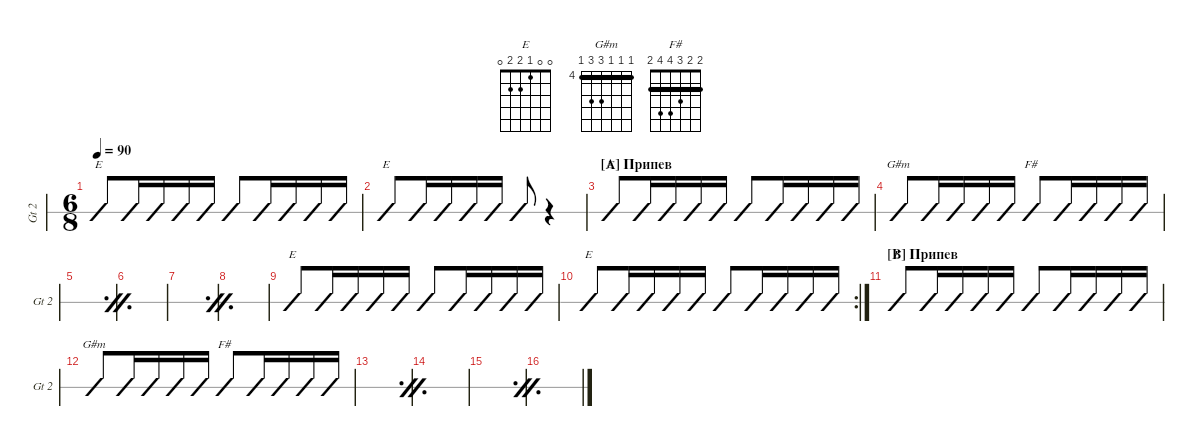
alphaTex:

\defaultSystemsLayout 4
\hideDynamics
\bracketExtendMode groupsimilarinstruments
\singleTrackTrackNamePolicy allsystems
\multiTrackTrackNamePolicy allsystems
\otherSystemsTrackNameOrientation horizontal
\track ("Guitar 2" "Gt 2") {instrument acousticguitarsteel}
\staff {slash}
\tuning (E4 B3 G3 D3 A2 E2)
\chord ("E" 0 0 1 2 2 0)
\chord ("G#m" 4 4 4 6 6 4) {firstfret 4 barre (4 4 4)}
\chord ("F#" 2 2 3 4 4 2) {barre (2 2)}
\ts (6 8)
\tempo 90
\clef g2
\ks b
(0.6 2.5 2.4 1.3 0.2 0.1).8{ch "E" dy mf} (0.6 2.5 2.4 1.3 0.2 0.1).16 (0.6 2.5 2.4 1.3 0.2 0.1).16 (0.6 2.5 2.4 1.3 0.2 0.1).16 (0.6 2.5 2.4 1.3 0.2 0.1).16 (0.6 2.5 2.4 1.3 0.2 0.1).8 (0.6 2.5 2.4 1.3 0.2 0.1).16 (0.6 2.5 2.4 1.3 0.2 0.1).16 (0.6 2.5 2.4 1.3 0.2 0.1).16 (0.6 2.5 2.4 1.3 0.2 0.1).16 |
(0.6 2.5 2.4 1.3 0.2 0.1).8{ch "E"} (0.6 2.5 2.4 1.3 0.2 0.1).16 (0.6 2.5 2.4 1.3 0.2 0.1).16 (0.6 2.5 2.4 1.3 0.2 0.1).16 (0.6 2.5 2.4 1.3 0.2 0.1).16 (0.6{st} 2.5{st} 2.4{st} 1.3{st} 0.2{st} 0.1{st}).8 r.4 |
\section ("A" "Припев")
(0.6 2.5 2.4 1.3 0.2 0.1).8{ch "E"} (0.6 2.5 2.4 1.3 0.2 0.1).16 (0.6 2.5 2.4 1.3 0.2 0.1).16 (0.6 2.5 2.4 1.3 0.2 0.1).16 (0.6 2.5 2.4 1.3 0.2 0.1).16 (0.6 2.5 2.4 1.3 0.2 0.1).8 (0.6 2.5 2.4 1.3 0.2 0.1).16 (0.6 2.5 2.4 1.3 0.2 0.1).16 (0.6 2.5 2.4 1.3 0.2 0.1).16 (0.6 2.5 2.4 1.3 0.2 0.1).16 |
(4.6 6.5 6.4 4.3 4.2 4.1).8{ch "G#m"} (4.6 6.5 6.4 4.3 4.2 4.1).16 (4.6 6.5 6.4 4.3 4.2 4.1).16 (4.6 6.5 6.4 4.3 4.2 4.1).16 (4.6 6.5 6.4 4.3 4.2 4.1).16 (2.6 4.5 4.4 3.3 2.2 2.1).8{ch "F#"} (2.6 4.5 4.4 3.3 2.2 2.1).16 (2.6 4.5 4.4 3.3 2.2 2.1).16 (2.6 4.5 4.4 3.3 2.2 2.1).16 (2.6 4.5 4.4 3.3 2.2 2.1).16 |
\simile firstofdouble
|
\simile secondofdouble
|
\simile firstofdouble
|
\simile secondofdouble
|
\simile none
(0.6 2.5 2.4 1.3 0.2 0.1).8{ch "E"} (0.6 2.5 2.4 1.3 0.2 0.1).16 (0.6 2.5 2.4 1.3 0.2 0.1).16 (0.6 2.5 2.4 1.3 0.2 0.1).16 (0.6 2.5 2.4 1.3 0.2 0.1).16 (0.6 2.5 2.4 1.3 0.2 0.1).8 (0.6 2.5 2.4 1.3 0.2 0.1).16 (0.6 2.5 2.4 1.3 0.2 0.1).16 (0.6 2.5 2.4 1.3 0.2 0.1).16 (0.6 2.5 2.4 1.3 0.2 0.1).16 |
\rc 2
(0.6 2.5 2.4 1.3 0.2 0.1).8{ch "E"} (0.6 2.5 2.4 1.3 0.2 0.1).16 (0.6 2.5 2.4 1.3 0.2 0.1).16 (0.6 2.5 2.4 1.3 0.2 0.1).16 (0.6 2.5 2.4 1.3 0.2 0.1).16 (0.6 2.5 2.4 1.3 0.2 0.1).8 (0.6 2.5 2.4 1.3 0.2 0.1).16 (0.6 2.5 2.4 1.3 0.2 0.1).16 (0.6 2.5 2.4 1.3 0.2 0.1).16 (0.6 2.5 2.4 1.3 0.2 0.1).16 |
\section ("B" "Припев")
(0.6 2.5 2.4 1.3 0.2 0.1).8{ch "E"} (0.6 2.5 2.4 1.3 0.2 0.1).16 (0.6 2.5 2.4 1.3 0.2 0.1).16 (0.6 2.5 2.4 1.3 0.2 0.1).16 (0.6 2.5 2.4 1.3 0.2 0.1).16 (0.6 2.5 2.4 1.3 0.2 0.1).8 (0.6 2.5 2.4 1.3 0.2 0.1).16 (0.6 2.5 2.4 1.3 0.2 0.1).16 (0.6 2.5 2.4 1.3 0.2 0.1).16 (0.6 2.5 2.4 1.3 0.2 0.1).16 |
(4.6 6.5 6.4 4.3 4.2 4.1).8{ch "G#m"} (4.6 6.5 6.4 4.3 4.2 4.1).16 (4.6 6.5 6.4 4.3 4.2 4.1).16 (4.6 6.5 6.4 4.3 4.2 4.1).16 (4.6 6.5 6.4 4.3 4.2 4.1).16 (2.6 4.5 4.4 3.3 2.2 2.1).8{ch "F#"} (2.6 4.5 4.4 3.3 2.2 2.1).16 (2.6 4.5 4.4 3.3 2.2 2.1).16 (2.6 4.5 4.4 3.3 2.2 2.1).16 (2.6 4.5 4.4 3.3 2.2 2.1).16 |
\simile firstofdouble
|
\simile secondofdouble
|
\simile firstofdouble
|
\simile secondofdouble
